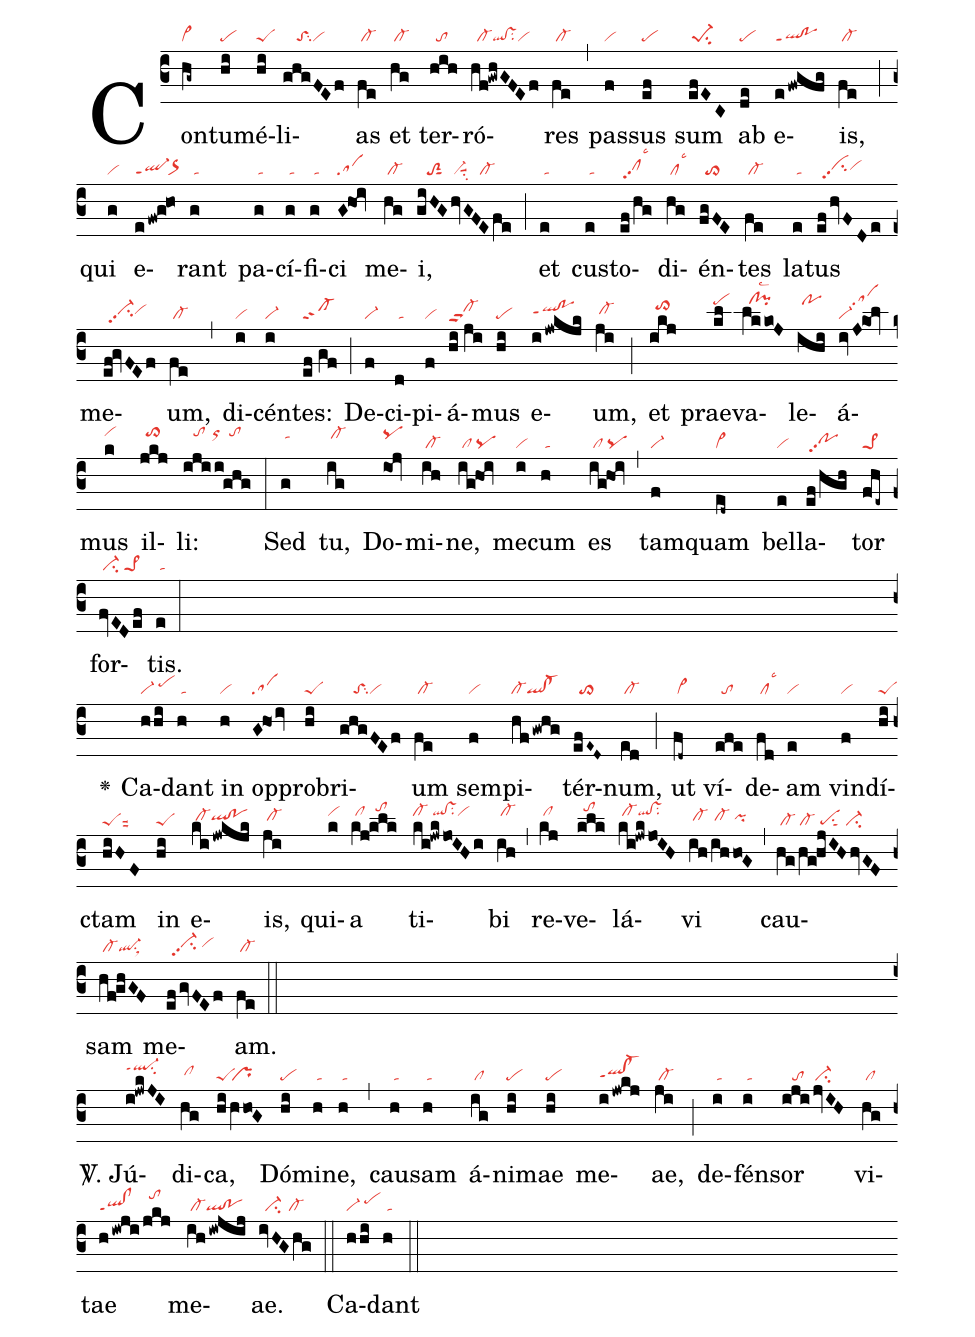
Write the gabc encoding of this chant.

nabc-lines: 1;
%%
(c3)Con(hg~|cl~)tu(hi|pe)mé(hi|peS)li(ghgFEf|////toSsu2vi)as(fe|/cl-) et(hg|/cl-) ter(hih|//to)ró(hf!gwhGFEf|//cl-ql!vssu2vi)res(fe|/cl-) (,)
pas(f|vi)sus(ef|pe) sum(efEC|/pe-1su2) ab(de|pe) e(efwgfg|ql!poppt1)is,(fe|/cl-) (;)
qui(g|vi) e(efw!g!ho|ql-ppt1`or>)rant(g|/ta) pa(g|/ta)cí(g|/ta)fi(g|/ta)ci(G!ho!iv|sa) me(hg|/cl-)i,(giHGhvGFEfe|///toS2sut1///vi-suu1su2///cl-) (;)
et(e|/ta) cu(e|/ta)sto(ef/hg|/clhhpp2lsc3)di(hg|/cllsc3)én(fgFE|//to>)tes(fe|/cl-) la(e|/ta)tus(efhvFDe|//vihhpp2su2vihh) me(ef!gvFEf|//vi-hhpp2su2vihh)um,(fe|/cl-) (,)
di(i|vi)cén(i|vi-)tes:(ef//gf|cl-ppt2) (;)
De(f|vi-)ci(d|/ta)pi(f|vi)á(hi//ji|cl-hippu2)mus(hi|pe) e(ijwkjk|qlhh!pohhppt1)um,(ji|/cl-hh) (;)
et(ikj|//to>hj) prae(kl|pehl)va(lkko!J|//clhl!pihllsc2)le(ihi|/pohl)á(ivJ!ko!lv|vi-sahl)mus(k|vihk) il(jkj|//to>hk)li:(/ijii!ghg|///tohk//orhk//tohk) (:)

Sed(g|/tahj) tu,(ig|/cl-hj) Do(ioj|pqhj)mi(ih|/cl-)ne,(ig!hoi|/cl/pq) me(i|vi)cum(h|/ta) es(ig!hoi|/cl/pq) (,)
tam(f|vi-)quam(ed~|cl~) bel(e|vi)la(ef/hgh|/pohhpp2)tor(fhe~|pe>1) for(fvEDef|/ci-/pe>1)tis.(e|/ta) (:Z)

<v>\greheightstar</v>() Ca(hhi|vi-/pehi)dant(h|/ta) in(h|vi) op(G!hoiv|sa)pro(hi|peS)bri(ghgFEf|////toSsu2vi)um(fe|/cl-) sem(f|vi)pi(hfgwhg|cl-ql!cl-)tér(efE~D~|//to>)num,(ed|/cl-) (;)
ut(fd~|/cl~) ví(efe|//to)de(fd|/cllsc3)am(e|vi) vin(f|vi)dí(hi|peS)ctam(hiHF|peSsuu2) in(hi|peS) e(kijwkjk|/cl-hhqlhh!pohh)is,(ji|/cl-hh) qui(k|vihj)a(kj!klk|/clhj///tohl) ti(ki!jwkjo!IHi|cl-hj/qlhj!vshjsu2vihj)bi(ih|/cl-hj) (,)
re(kj|/clhj)ve(klk|//tohl)lá(ki!jwkjo!IH|/cl-hjqlhj!vshjsu2)vi(ih!/ih!/ho!G|/cl-hh//cl-hh/pihh) (,) cau(hg!/hg!hjIHhvGF|/cl-/cl-/pesu1sut1/ci-)sam(hf!ghGF|/cl-ql-su1sux1) me(efgvFEf|//vi-hhpp2su2/vihh)am.(fe|/cl-) (::Z)

<sp>V/</sp>. Jú(i!jwkJI|ql-hjppt1su2)di(hg|/clhh)ca,(hi/hVho!G|peS`pr) Dó(hi|pe)mi(h|/ta)ne,(h|/ta) (,)
cau(h|/ta)sam(h|/ta) á(ig|/cl)ni(hi|pe)mae(hi|pe) me(ijwkj|qlhg!cl-hgppt1)ae,(ji|/cl-) (;)
de(i|/ta)fén(i|/ta)sor(ijijvIH|///to///ci-) vi(hg|/cl)tae(hiwji|ql!clppt1|jkj|//tohk) me(ihiwjij|/cl-ql!po)ae.(ivHGhg|//ci-//cl-) (::)

Ca(hhi|vi-/pehi)dant(h|/ta) (::)
